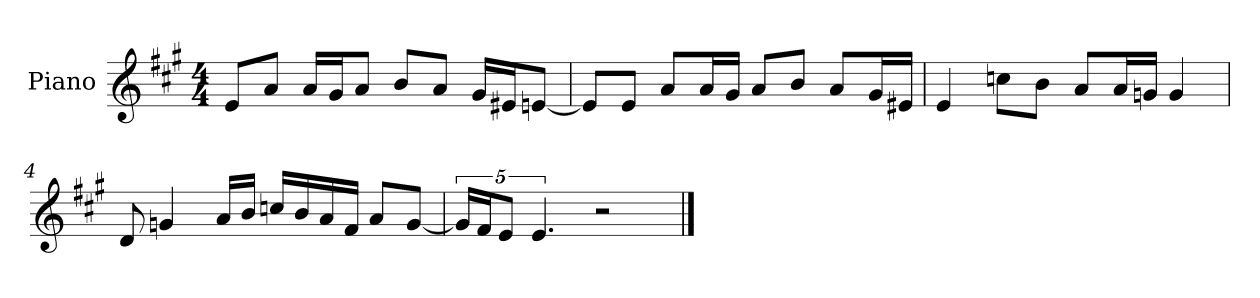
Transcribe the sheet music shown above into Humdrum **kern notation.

**kern
*part1
*staff1
*I"Piano
*I'P-no
*clefG2
*k[f#c#g#]
*M4/4
*MM90
=1
8e/L
8a/J
16a/LL
16g#/J
8a/J
8b/L
8a/J
16g#/LL
16e#X/J
[8en/J
=2
8e/L]
8e/J
8a/L
16a/L
16g#/JJ
8a/L
8b/J
8a/L
16g#/L
16e#X/JJ
=3
4e/
8ccn\L
8b\J
8a/L
16a/L
16gn/JJ
4g/
!!LO:LB:g=z
=4
8d/
4gn/
16a/LL
16b/JJ
16ccn/LL
16b/
16a/
16f#/JJ
8a/L
[8g/J
=5
20g/LL]
20f#/J
10e/J
5.e/
2r
==
*-
